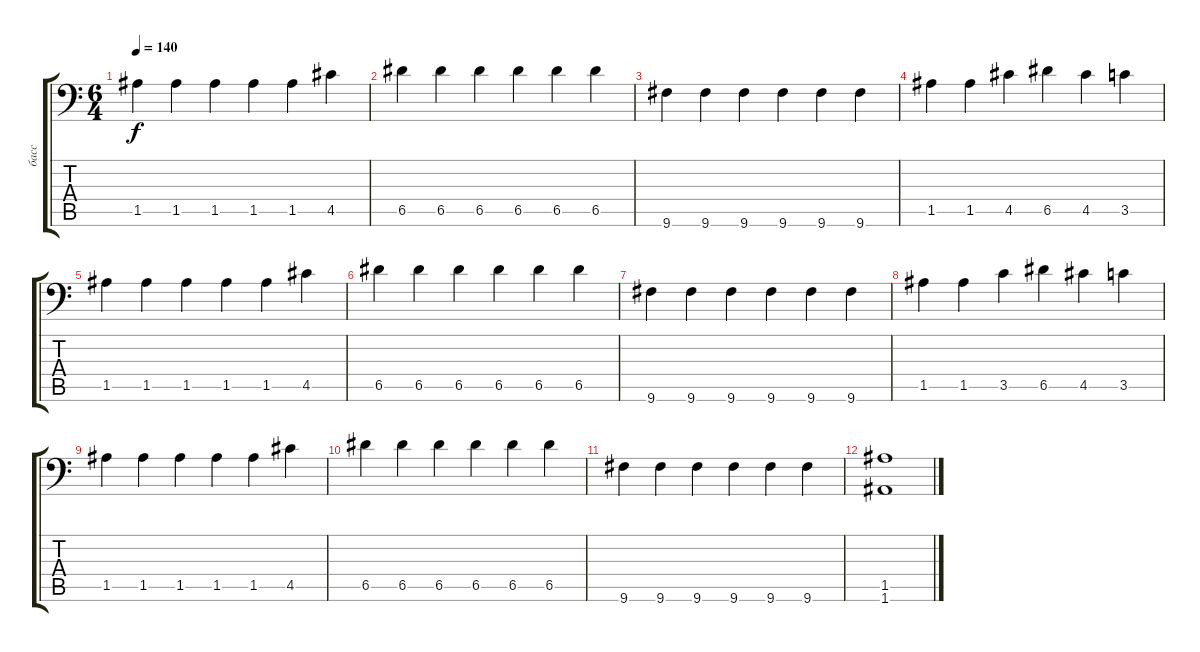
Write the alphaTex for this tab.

\track ("басс" "басс") {instrument electricbassfinger}
\staff {score tabs}
\tuning (E4 B3 G3 D3 A2 A1) {hide}
\ts (6 4)
\tempo 140
\clef f4
\ks c
1.5.4{dy f} 1.5.4 1.5.4 1.5.4 1.5.4 4.5.4 |
6.5.4 6.5.4 6.5.4 6.5.4 6.5.4 6.5.4 |
9.6.4 9.6.4 9.6.4 9.6.4 9.6.4 9.6.4 |
1.5.4 1.5.4 4.5.4 6.5.4 4.5.4 3.5.4 |
1.5.4 1.5.4 1.5.4 1.5.4 1.5.4 4.5.4 |
6.5.4 6.5.4 6.5.4 6.5.4 6.5.4 6.5.4 |
9.6.4 9.6.4 9.6.4 9.6.4 9.6.4 9.6.4 |
1.5.4 1.5.4 3.5.4 6.5.4 4.5.4 3.5.4 |
1.5.4 1.5.4 1.5.4 1.5.4 1.5.4 4.5.4 |
6.5.4 6.5.4 6.5.4 6.5.4 6.5.4 6.5.4 |
9.6.4 9.6.4 9.6.4 9.6.4 9.6.4 9.6.4 |
(1.5 1.6).1
